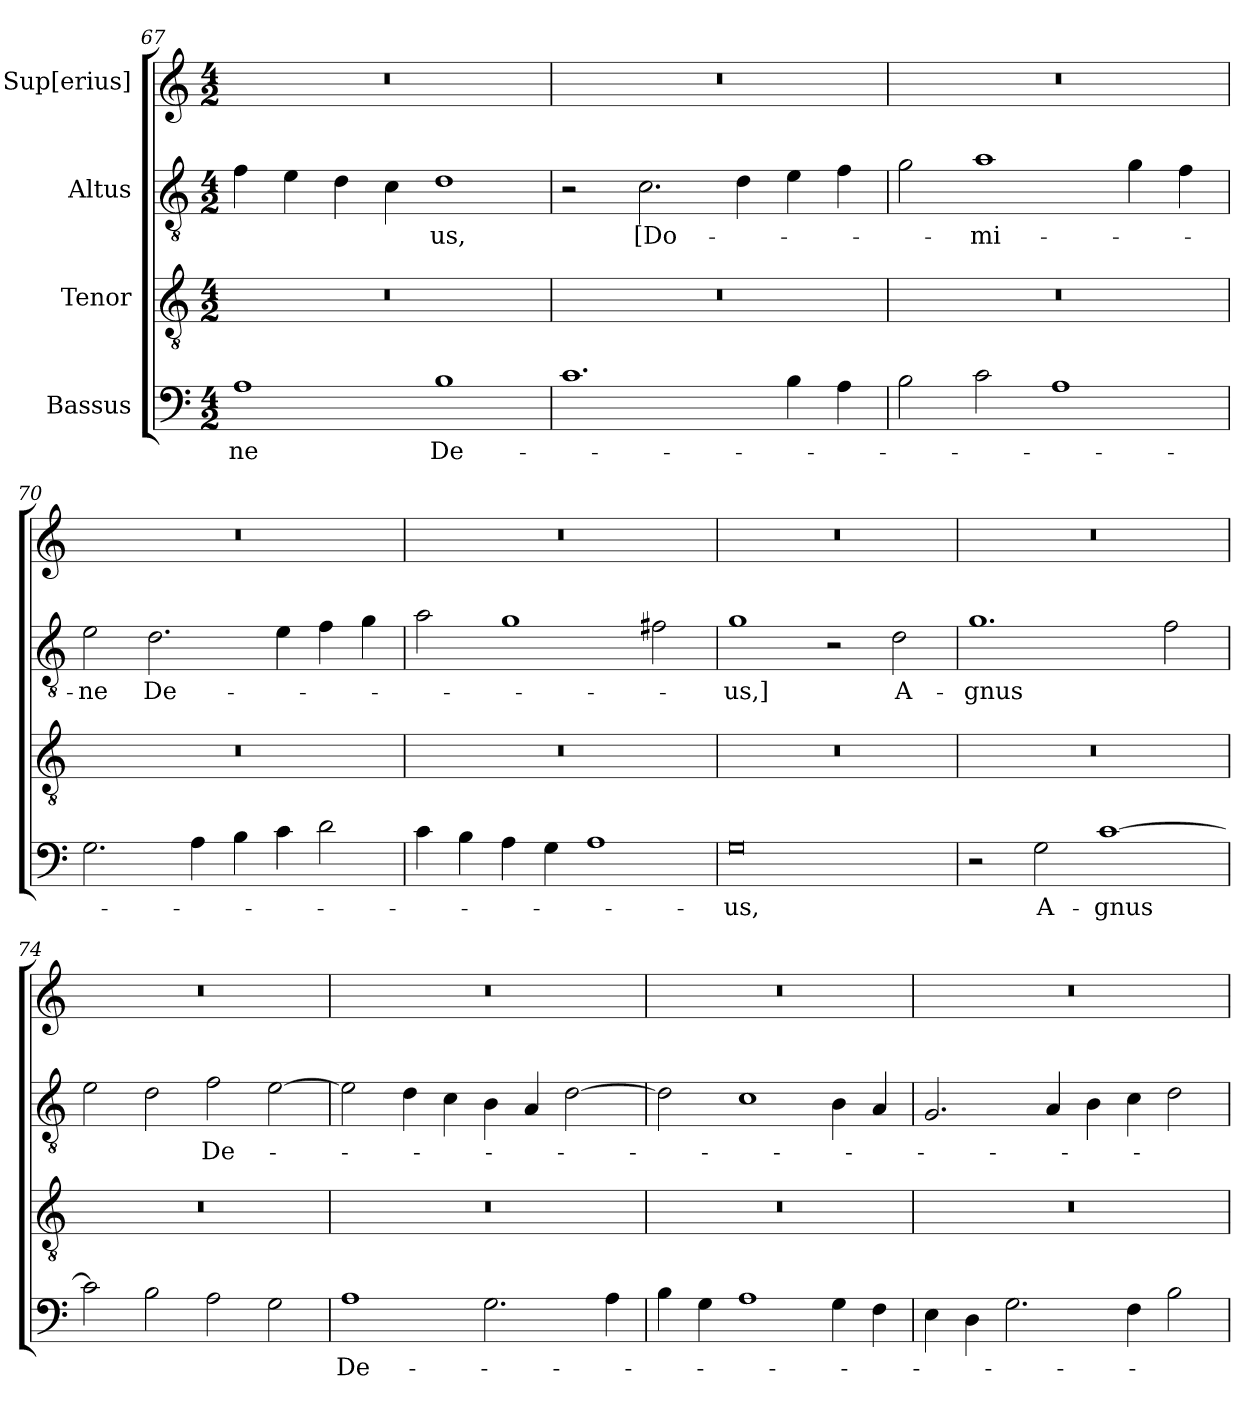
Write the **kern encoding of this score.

**kern	**text	**kern	**kern	**text	**kern
*part4	*part4	*part3	*part2	*part2	*part1
*staff4	*staff4	*staff3	*staff2	*staff2	*staff1
*I"Bassus	*	*I"Tenor	*I"Altus	*	*I"Sup[erius]
*clefF4	*	*clefGv2	*clefGv2	*	*clefG2
*k[]	*	*k[]	*k[]	*	*k[]
*M4/2	*	*M4/2	*M4/2	*	*M4/2
=67	=67	=67	=67	=67	=67
1A\	-ne	0r	4f\	.	0r
.	.	.	4e\	.	.
.	.	.	4d\	.	.
.	.	.	4c\	.	.
1B\	De-	.	1d\	-us,	.
=68	=68	=68	=68	=68	=68
1.c\	.	0r	2r	.	0r
.	.	.	2.c\	[Do-	.
.	.	.	4d\	.	.
4B\	.	.	4e\	.	.
4A\	.	.	4f\	.	.
=69	=69	=69	=69	=69	=69
2B\	.	0r	2g\	.	0r
2c\	.	.	1a\	-mi-	.
1A\	.	.	.	.	.
.	.	.	4g\	.	.
.	.	.	4f\	.	.
=70	=70	=70	=70	=70	=70
2.G\	.	0r	2e\	-ne	0r
.	.	.	2.d\	De-	.
4A\	.	.	.	.	.
4B\	.	.	.	.	.
4c\	.	.	4e\	.	.
2d\	.	.	4f\	.	.
.	.	.	4g\	.	.
=71	=71	=71	=71	=71	=71
4c\	.	0r	2a\	.	0r
4B\	.	.	.	.	.
4A\	.	.	1g\	.	.
4G\	.	.	.	.	.
1A\	.	.	.	.	.
.	.	.	2f#X\	.	.
=72	=72	=72	=72	=72	=72
0G\	-us,	0r	1g\	-us,]	0r
.	.	.	2r	.	.
.	.	.	2d\	A-	.
=73	=73	=73	=73	=73	=73
2r	.	0r	1.g\	-gnus	0r
2G\	A-	.	.	.	.
[1c\	-gnus	.	.	.	.
.	.	.	2f\	.	.
=74	=74	=74	=74	=74	=74
2c\]	.	0r	2e\	.	0r
2B\	.	.	2d\	.	.
2A\	.	.	2f\	De-	.
2G\	.	.	[2e\	.	.
=75	=75	=75	=75	=75	=75
1A\	De-	0r	2e\]	.	0r
.	.	.	4d\	.	.
.	.	.	4c\	.	.
2.G\	.	.	4B\	.	.
.	.	.	4A/	.	.
.	.	.	[2d\	.	.
4A\	.	.	.	.	.
=76	=76	=76	=76	=76	=76
4B\	.	0r	2d\]	.	0r
4G\	.	.	.	.	.
1A\	.	.	1c\	.	.
4G\	.	.	4B\	.	.
4F\	.	.	4A/	.	.
=77	=77	=77	=77	=77	=77
4E\	.	0r	2.G/	.	0r
4D\	.	.	.	.	.
2.G\	.	.	.	.	.
.	.	.	4A/	.	.
.	.	.	4B\	.	.
4F\	.	.	4c\	.	.
2B\	.	.	2d\	.	.
=	=	=	=	=	=
*-	*-	*-	*-	*-	*-
